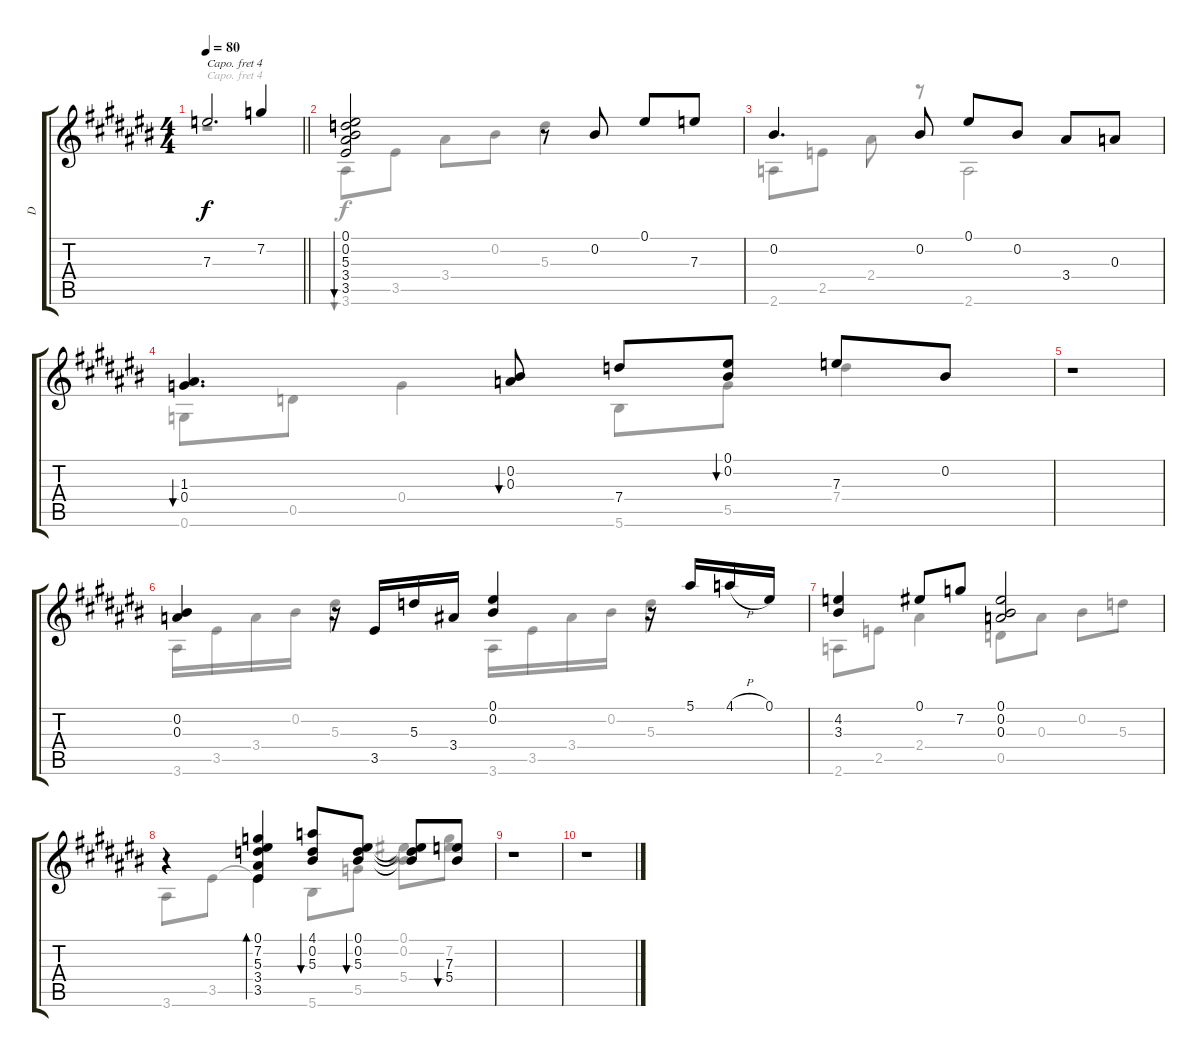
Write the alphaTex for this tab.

\track ("D" "D") {instrument acousticguitarnylon}
\staff {score tabs}
\capo 4
\tuning (Db4 Ab3 F3 Eb3 Bb2 Eb2) {hide}
\voice
\ts (4 4)
\tempo 80
\clef g2
\barLineRight lightlight
\ks a#minor
7.3.2{d dy f} 7.2.4 |
\section ("" " ")
(0.1 0.2 5.3 3.4 3.5).2{bu 30} r.8 0.2.8 0.1.8 7.3.8 |
0.2.4{d} 0.2.8 0.1.8 0.2.8 3.4.8 0.3.8 |
\ks c#
(1.3 0.4).4{d bu 30} (0.2 0.3).8{bu 30} 7.4.8 (0.1 0.2).8{bu 30} 7.3.8 0.2.8 |
\ks a#minor
r.1 |
(0.2 0.3).4 r.16 3.5.16 5.3.16 3.4.16 (0.1 0.2).4 r.16 5.1.16 4.1{h}.16 0.1.16 |
(4.2 3.3).4 0.1.8 7.2.8 (0.1 0.2 0.3).2 |
r.4 (0.1 7.2 5.3 3.4 3.5).4{bd 30} (4.1 0.2 5.3).8{bu 30} (0.1 0.2 5.3).8{bu 30} (0.1{t} 0.2{t} 5.3{t}).8 (7.3 5.4).8{bu 30} |
r.1 |
r.1
\voice
\clef g2
\ottava regular
\simile none
\barLineRight lightlight
\ks a#minor
r.1{dy f} |
3.6.8{bu 30} 3.5.8 3.4.8 0.2.8 5.3.4 |
2.6.8 2.5.8 2.4.8 r.8 2.6.2 |
\ks c#
0.6.8 0.5.8 0.4.4 5.6.8 5.5.8 7.4.4 |
\ks a#minor
|
3.6.16 3.5.16 3.4.16 0.2.16 5.3.4 3.6.16 3.5.16 3.4.16 0.2.16 5.3.4 |
2.6.8 2.5.8 2.4.4 0.5.8 0.3.8 0.2.8 5.3.8 |
3.6.8 3.5.8 3.5{t}.4 5.6.8 5.5.8 (0.1 0.2 5.4).8 (7.2 7.3).8 |
|
